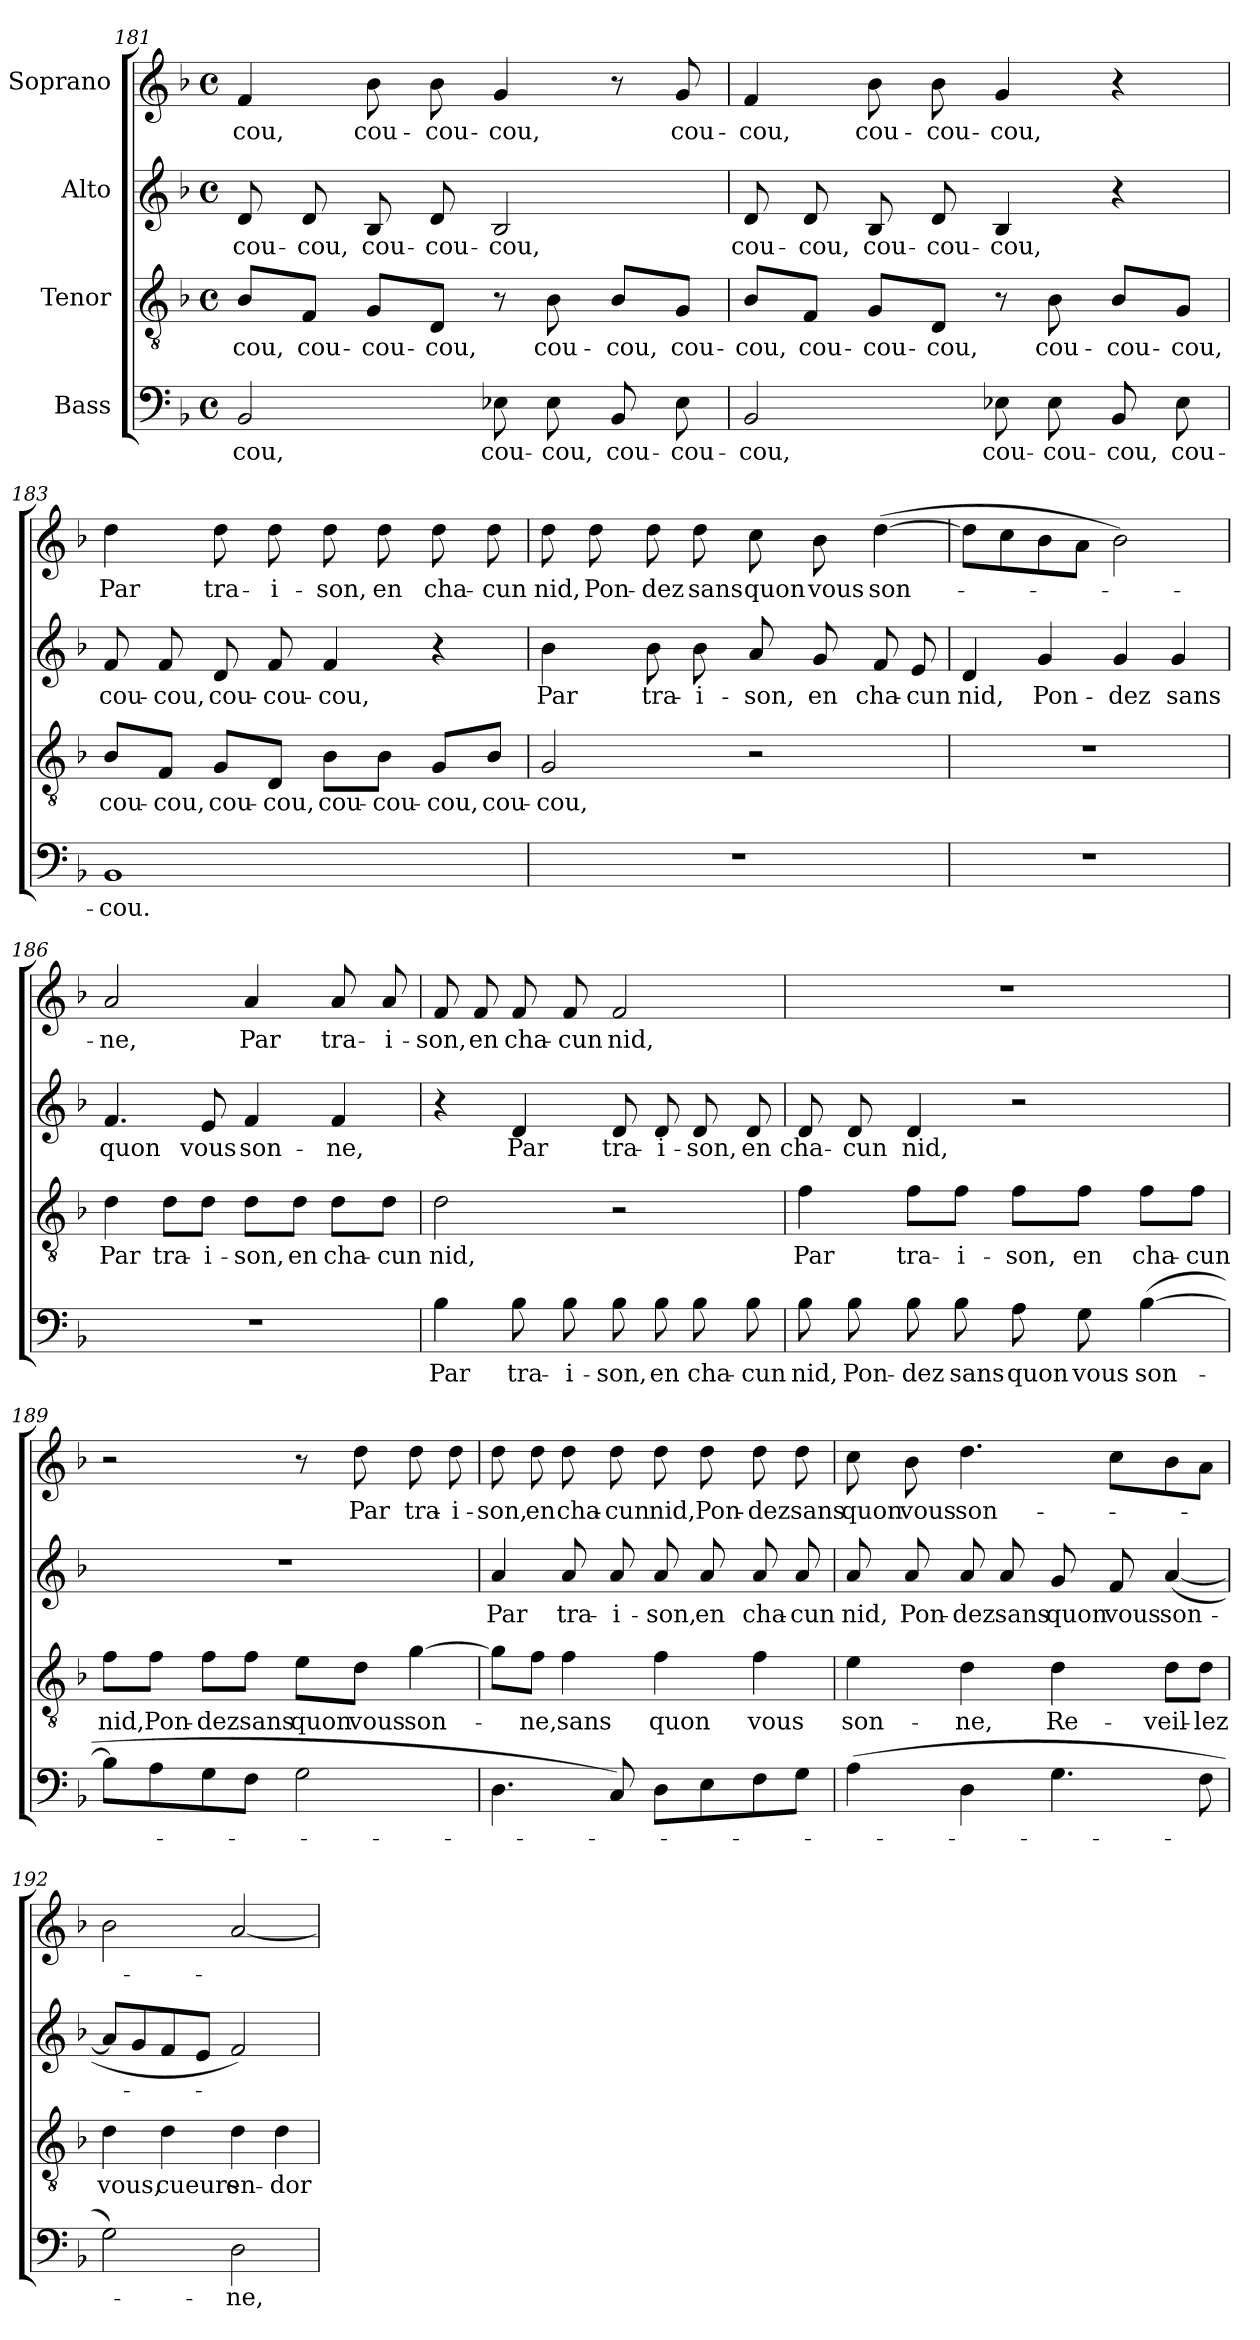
**kern	**text	**kern	**text	**kern	**text	**kern	**text
*part4	*part4	*part3	*part3	*part2	*part2	*part1	*part1
*staff4	*staff4	*staff3	*staff3	*staff2	*staff2	*staff1	*staff1
*I"Bass	*	*I"Tenor	*	*I"Alto	*	*I"Soprano	*
*clefF4	*	*clefGv2	*	*clefG2	*	*clefG2	*
*k[b-]	*	*k[b-]	*	*k[b-]	*	*k[b-]	*
*F:	*	*F:	*	*F:	*	*F:	*
*M4/4	*	*M4/4	*	*M4/4	*	*M4/4	*
*met(c)	*	*met(c)	*	*met(c)	*	*met(c)	*
=181	=181	=181	=181	=181	=181	=181	=181
2BB-/	-cou,	8B-/L	-cou,	8d/	cou-	4f/	-cou,
.	.	8F/J	cou-	8d/	-cou,	.	.
.	.	8G/L	-cou-	8B-/	cou-	8b-\	cou-
.	.	8D/J	-cou,	8d/	-cou-	8b-\	-cou-
8E-X\	cou-	8r	.	2B-/	-cou,	4g/	-cou,
8E-\	-cou,	8B-\	cou-	.	.	.	.
8BB-/	cou-	8B-/L	-cou,	.	.	8r	.
8E-\	-cou-	8G/J	cou-	.	.	8g/	cou-
=182	=182	=182	=182	=182	=182	=182	=182
2BB-/	-cou,	8B-/L	-cou,	8d/	cou-	4f/	-cou,
.	.	8F/J	cou-	8d/	-cou,	.	.
.	.	8G/L	-cou-	8B-/	cou-	8b-\	cou-
.	.	8D/J	-cou,	8d/	-cou-	8b-\	-cou-
8E-X\	cou-	8r	.	4B-/	-cou,	4g/	-cou,
8E-\	-cou-	8B-\	cou-	.	.	.	.
8BB-/	-cou,	8B-/L	-cou-	4r	.	4r	.
8E-\	cou-	8G/J	-cou,	.	.	.	.
=183	=183	=183	=183	=183	=183	=183	=183
1BB-	-cou.	8B-/L	cou-	8f/	cou-	4dd\	Par
.	.	8F/J	-cou,	8f/	-cou,	.	.
.	.	8G/L	cou-	8d/	cou-	8dd\	tra-
.	.	8D/J	-cou,	8f/	-cou-	8dd\	-i-
.	.	8B-\L	cou-	4f/	-cou,	8dd\	-son,
.	.	8B-\J	-cou-	.	.	8dd\	en
.	.	8G/L	-cou,	4r	.	8dd\	cha-
.	.	8B-/J	cou-	.	.	8dd\	-cun
!!LO:PB:g=z
=184	=184	=184	=184	=184	=184	=184	=184
1r	.	2G/	-cou,	4b-\	Par	8dd\	nid,
.	.	.	.	.	.	8dd\	Pon-
.	.	.	.	8b-\	tra-	8dd\	-dez
.	.	.	.	8b-\	-i-	8dd\	sans
.	.	2r	.	8a/	-son,	8cc\	quon
.	.	.	.	8g/	en	8b-\	vous
.	.	.	.	8f/	cha-	([4dd\	son-
.	.	.	.	8e/	-cun	.	.
=185	=185	=185	=185	=185	=185	=185	=185
1r	.	1r	.	4d/	nid,	8dd\L]	.
.	.	.	.	.	.	8cc\	.
.	.	.	.	4g/	Pon-	8b-\	.
.	.	.	.	.	.	8a\J	.
.	.	.	.	4g/	-dez	2b-\)	.
.	.	.	.	4g/	sans	.	.
=186	=186	=186	=186	=186	=186	=186	=186
1r	.	4d\	Par	4.f/	quon	2a/	-ne,
.	.	8d\L	tra-	.	.	.	.
.	.	8d\J	-i-	8e/	vous	.	.
.	.	8d\L	-son,	4f/	son-	4a/	Par
.	.	8d\J	en	.	.	.	.
.	.	8d\L	cha-	4f/	-ne,	8a/	tra-
.	.	8d\J	-cun	.	.	8a/	-i-
=187	=187	=187	=187	=187	=187	=187	=187
4B-\	Par	2d\	nid,	4r	.	8f/	-son,
.	.	.	.	.	.	8f/	en
8B-\	tra-	.	.	4d/	Par	8f/	cha-
8B-\	-i-	.	.	.	.	8f/	-cun
8B-\	-son,	2r	.	8d/	tra-	2f/	nid,
8B-\	en	.	.	8d/	-i-	.	.
8B-\	cha-	.	.	8d/	-son,	.	.
8B-\	-cun	.	.	8d/	en	.	.
!!LO:LB:g=z
=188	=188	=188	=188	=188	=188	=188	=188
8B-\	nid,	4f\	Par	8d/	cha-	1r	.
8B-\	Pon-	.	.	8d/	-cun	.	.
8B-\	-dez	8f\L	tra-	4d/	nid,	.	.
8B-\	sans	8f\J	-i-	.	.	.	.
8A\	quon	8f\L	-son,	2r	.	.	.
8G\	vous	8f\J	en	.	.	.	.
([4B-\	son-	8f\L	cha-	.	.	.	.
.	.	8f\J	-cun	.	.	.	.
=189	=189	=189	=189	=189	=189	=189	=189
8B-\L]	.	8f\L	nid,	1r	.	2r	.
8A\	.	8f\J	Pon-	.	.	.	.
8G\	.	8f\L	-dez	.	.	.	.
8F\J	.	8f\J	sans	.	.	.	.
2G\	.	8e\L	quon	.	.	8r	.
.	.	8d\J	vous	.	.	8dd\	Par
.	.	[4g\	son-	.	.	8dd\	tra-
.	.	.	.	.	.	8dd\	-i-
=190	=190	=190	=190	=190	=190	=190	=190
4.D\	.	8g\L]	.	4a/	Par	8dd\	-son,
.	.	8f\J	-ne,	.	.	8dd\	en
.	.	4f\	sans	8a/	tra-	8dd\	cha-
8C/)	.	.	.	8a/	-i-	8dd\	-cun
8D\L	.	4f\	quon	8a/	-son,	8dd\	nid,
8E\	.	.	.	8a/	en	8dd\	Pon-
8F\	.	4f\	vous	8a/	cha-	8dd\	-dez
8G\J	.	.	.	8a/	-cun	8dd\	sans
!!LO:LB:g=z
=191	=191	=191	=191	=191	=191	=191	=191
(4A\	.	4e\	son-	8a/	nid,	8cc\	quon
.	.	.	.	8a/	Pon-	8b-\	vous
4D\	.	4d\	-ne,	8a/	-dez	4.dd\	son-
.	.	.	.	8a/	sans	.	.
4.G\	.	4d\	Re-	8g/	quon	.	.
.	.	.	.	8f/	vous	8cc\L	.
.	.	8d\L	-veil-	([4a/	son-	8b-\	.
8F\	.	8d\J	-lez	.	.	8a\J	.
=192	=192	=192	=192	=192	=192	=192	=192
2G\)	.	4d\	vous,	8a/L]	.	2b-\	.
.	.	.	.	8g/	.	.	.
.	.	4d\	cueurs	8f/	.	.	.
.	.	.	.	8e/J	.	.	.
2D\	-ne,	4d\	en-	2f/)	.	[2a/	.
.	.	4d\	-dor-	.	.	.	.
=	=	=	=	=	=	=	=
*-	*-	*-	*-	*-	*-	*-	*-
